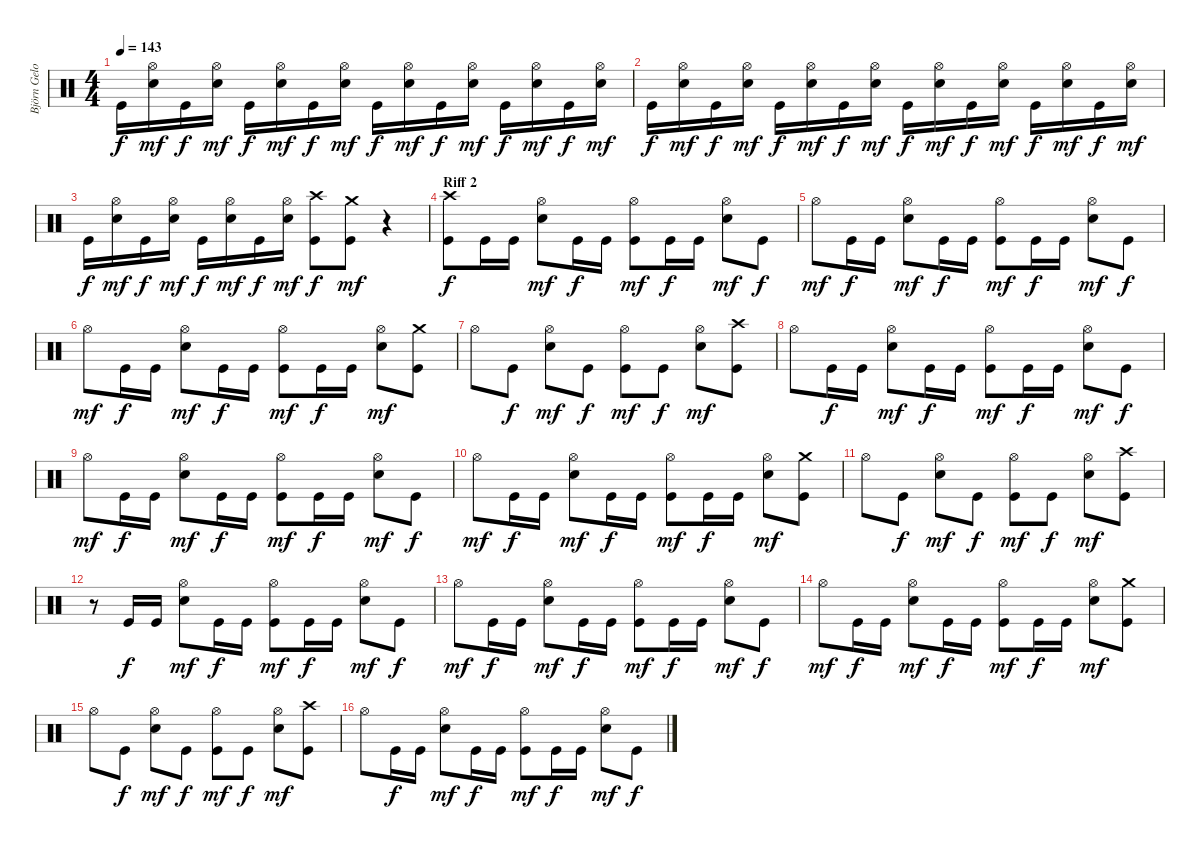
\track ("Björn Gelotte" "Björn Gelo") {instrument percussion}
\staff {score}
\articulation defaults
\ts (4 4)
\tempo 143
\clef neutral
\ks c "Kick (hit)".16{dy f}
("Electric Snare (hit)" "Hi-Hat (open)").16{dy mf} "Kick (hit)".16{dy f} ("Electric Snare (hit)" "Hi-Hat (open)").16{dy mf} "Kick (hit)".16{dy f} ("Electric Snare (hit)" "Hi-Hat (open)").16{dy mf} "Kick (hit)".16{dy f} ("Electric Snare (hit)" "Hi-Hat (open)").16{dy mf} "Kick (hit)".16{dy f} ("Electric Snare (hit)" "Hi-Hat (open)").16{dy mf} "Kick (hit)".16{dy f} ("Electric Snare (hit)" "Hi-Hat (open)").16{dy mf} "Kick (hit)".16{dy f} ("Electric Snare (hit)" "Hi-Hat (open)").16{dy mf} "Kick (hit)".16{dy f} ("Electric Snare (hit)" "Hi-Hat (open)").16{dy mf} |
"Kick (hit)".16{dy f} ("Electric Snare (hit)" "Hi-Hat (open)").16{dy mf} "Kick (hit)".16{dy f} ("Electric Snare (hit)" "Hi-Hat (open)").16{dy mf} "Kick (hit)".16{dy f} ("Electric Snare (hit)" "Hi-Hat (open)").16{dy mf} "Kick (hit)".16{dy f} ("Electric Snare (hit)" "Hi-Hat (open)").16{dy mf} "Kick (hit)".16{dy f} ("Electric Snare (hit)" "Hi-Hat (open)").16{dy mf} "Kick (hit)".16{dy f} ("Electric Snare (hit)" "Hi-Hat (open)").16{dy mf} "Kick (hit)".16{dy f} ("Electric Snare (hit)" "Hi-Hat (open)").16{dy mf} "Kick (hit)".16{dy f} ("Electric Snare (hit)" "Hi-Hat (open)").16{dy mf} |
"Kick (hit)".16{dy f} ("Electric Snare (hit)" "Hi-Hat (open)").16{dy mf} "Kick (hit)".16{dy f} ("Electric Snare (hit)" "Hi-Hat (open)").16{dy mf} "Kick (hit)".16{dy f} ("Electric Snare (hit)" "Hi-Hat (open)").16{dy mf} "Kick (hit)".16{dy f} ("Electric Snare (hit)" "Hi-Hat (open)").16{dy mf} ("Kick (hit)" "Crash high (hit)").8{dy f} ("Kick (hit)" "Crash medium (hit)").8{dy mf} r.4 |
\section ("" "Riff 2")
("Kick (hit)" "Crash high (hit)").8{dy f} "Kick (hit)".16 "Kick (hit)".16 ("Electric Snare (hit)" "Hi-Hat (open)").8{dy mf} "Kick (hit)".16{dy f} "Kick (hit)".16 ("Kick (hit)" "Hi-Hat (open)").8{dy mf} "Kick (hit)".16{dy f} "Kick (hit)".16 ("Electric Snare (hit)" "Hi-Hat (open)").8{dy mf} "Kick (hit)".8{dy f} |
"Hi-Hat (open)".8{dy mf} "Kick (hit)".16{dy f} "Kick (hit)".16 ("Electric Snare (hit)" "Hi-Hat (open)").8{dy mf} "Kick (hit)".16{dy f} "Kick (hit)".16 ("Kick (hit)" "Hi-Hat (open)").8{dy mf} "Kick (hit)".16{dy f} "Kick (hit)".16 ("Electric Snare (hit)" "Hi-Hat (open)").8{dy mf} "Kick (hit)".8{dy f} |
"Hi-Hat (open)".8{dy mf} "Kick (hit)".16{dy f} "Kick (hit)".16 ("Electric Snare (hit)" "Hi-Hat (open)").8{dy mf} "Kick (hit)".16{dy f} "Kick (hit)".16 ("Kick (hit)" "Hi-Hat (open)").8{dy mf} "Kick (hit)".16{dy f} "Kick (hit)".16 ("Electric Snare (hit)" "Hi-Hat (open)").8{dy mf} ("Kick (hit)" "Crash medium (hit)").8 |
"Hi-Hat (open)".8 "Kick (hit)".8{dy f} ("Electric Snare (hit)" "Hi-Hat (open)").8{dy mf} "Kick (hit)".8{dy f} ("Kick (hit)" "Hi-Hat (open)").8{dy mf} "Kick (hit)".8{dy f} ("Electric Snare (hit)" "Hi-Hat (open)").8{dy mf} ("Kick (hit)" "Crash high (hit)").8 |
"Hi-Hat (open)".8 "Kick (hit)".16{dy f} "Kick (hit)".16 ("Electric Snare (hit)" "Hi-Hat (open)").8{dy mf} "Kick (hit)".16{dy f} "Kick (hit)".16 ("Kick (hit)" "Hi-Hat (open)").8{dy mf} "Kick (hit)".16{dy f} "Kick (hit)".16 ("Electric Snare (hit)" "Hi-Hat (open)").8{dy mf} "Kick (hit)".8{dy f} |
"Hi-Hat (open)".8{dy mf} "Kick (hit)".16{dy f} "Kick (hit)".16 ("Electric Snare (hit)" "Hi-Hat (open)").8{dy mf} "Kick (hit)".16{dy f} "Kick (hit)".16 ("Kick (hit)" "Hi-Hat (open)").8{dy mf} "Kick (hit)".16{dy f} "Kick (hit)".16 ("Electric Snare (hit)" "Hi-Hat (open)").8{dy mf} "Kick (hit)".8{dy f} |
"Hi-Hat (open)".8{dy mf} "Kick (hit)".16{dy f} "Kick (hit)".16 ("Electric Snare (hit)" "Hi-Hat (open)").8{dy mf} "Kick (hit)".16{dy f} "Kick (hit)".16 ("Kick (hit)" "Hi-Hat (open)").8{dy mf} "Kick (hit)".16{dy f} "Kick (hit)".16 ("Electric Snare (hit)" "Hi-Hat (open)").8{dy mf} ("Kick (hit)" "Crash medium (hit)").8 |
"Hi-Hat (open)".8 "Kick (hit)".8{dy f} ("Electric Snare (hit)" "Hi-Hat (open)").8{dy mf} "Kick (hit)".8{dy f} ("Kick (hit)" "Hi-Hat (open)").8{dy mf} "Kick (hit)".8{dy f} ("Electric Snare (hit)" "Hi-Hat (open)").8{dy mf} ("Kick (hit)" "Crash high (hit)").8 |
r.8 "Kick (hit)".16{dy f} "Kick (hit)".16 ("Electric Snare (hit)" "Hi-Hat (open)").8{dy mf} "Kick (hit)".16{dy f} "Kick (hit)".16 ("Kick (hit)" "Hi-Hat (open)").8{dy mf} "Kick (hit)".16{dy f} "Kick (hit)".16 ("Electric Snare (hit)" "Hi-Hat (open)").8{dy mf} "Kick (hit)".8{dy f} |
"Hi-Hat (open)".8{dy mf} "Kick (hit)".16{dy f} "Kick (hit)".16 ("Electric Snare (hit)" "Hi-Hat (open)").8{dy mf} "Kick (hit)".16{dy f} "Kick (hit)".16 ("Kick (hit)" "Hi-Hat (open)").8{dy mf} "Kick (hit)".16{dy f} "Kick (hit)".16 ("Electric Snare (hit)" "Hi-Hat (open)").8{dy mf} "Kick (hit)".8{dy f} |
"Hi-Hat (open)".8{dy mf} "Kick (hit)".16{dy f} "Kick (hit)".16 ("Electric Snare (hit)" "Hi-Hat (open)").8{dy mf} "Kick (hit)".16{dy f} "Kick (hit)".16 ("Kick (hit)" "Hi-Hat (open)").8{dy mf} "Kick (hit)".16{dy f} "Kick (hit)".16 ("Electric Snare (hit)" "Hi-Hat (open)").8{dy mf} ("Kick (hit)" "Crash medium (hit)").8 |
"Hi-Hat (open)".8 "Kick (hit)".8{dy f} ("Electric Snare (hit)" "Hi-Hat (open)").8{dy mf} "Kick (hit)".8{dy f} ("Kick (hit)" "Hi-Hat (open)").8{dy mf} "Kick (hit)".8{dy f} ("Electric Snare (hit)" "Hi-Hat (open)").8{dy mf} ("Kick (hit)" "Crash high (hit)").8 |
"Hi-Hat (open)".8 "Kick (hit)".16{dy f} "Kick (hit)".16 ("Electric Snare (hit)" "Hi-Hat (open)").8{dy mf} "Kick (hit)".16{dy f} "Kick (hit)".16 ("Kick (hit)" "Hi-Hat (open)").8{dy mf} "Kick (hit)".16{dy f} "Kick (hit)".16 ("Electric Snare (hit)" "Hi-Hat (open)").8{dy mf} "Kick (hit)".8{dy f}
